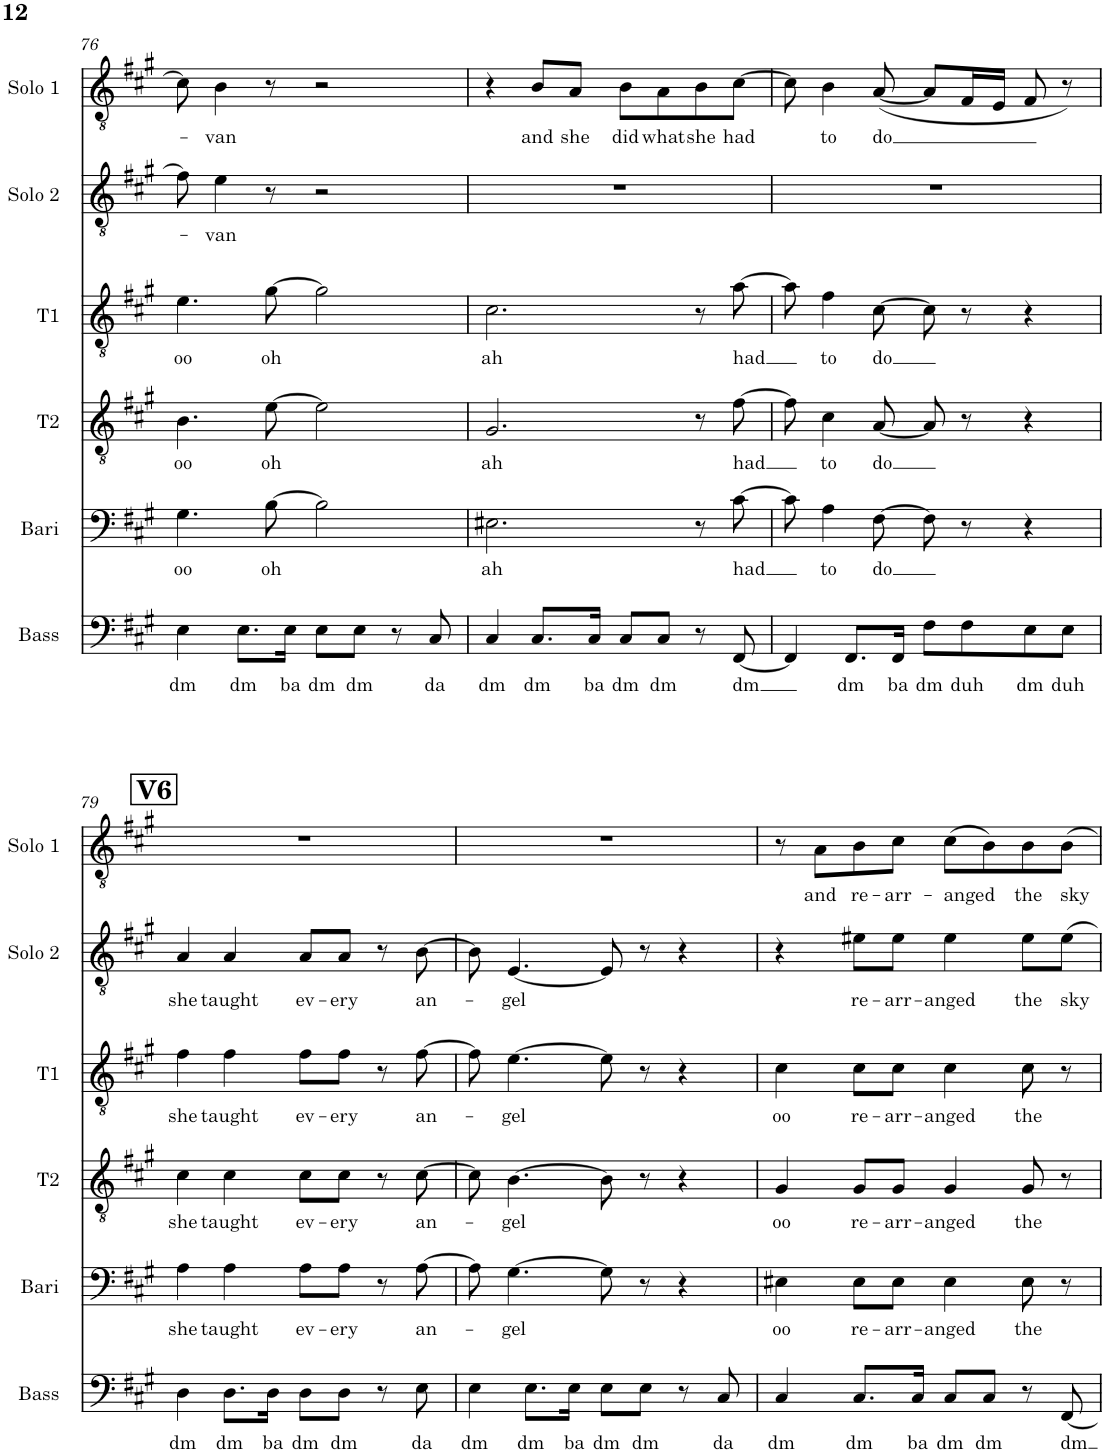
**kern	**text	**kern	**text	**kern	**text	**kern	**text	**kern	**text	**kern	**text
*part6	*part6	*part5	*part5	*part4	*part4	*part3	*part3	*part2	*part2	*part1	*part1
*staff6	*staff6	*staff5	*staff5	*staff4	*staff4	*staff3	*staff3	*staff2	*staff2	*staff1	*staff1
*I"Bass	*	*I"Baritone	*	*I"Tenor 2	*	*I"Tenor 1	*	*I"Solo 2	*	*I"Solo 1	*
*I'Bass	*	*I'Bari	*	*I'T2	*	*I'T1	*	*I'Solo 2	*	*I'Solo 1	*
!!LO:PB:g=z
*clefF4	*	*clefF4	*	*clefGv2	*	*clefGv2	*	*clefGv2	*	*clefGv2	*
*k[f#c#g#]	*	*k[f#c#g#]	*	*k[f#c#g#]	*	*k[f#c#g#]	*	*k[f#c#g#]	*	*k[f#c#g#]	*
*M4/4	*	*M4/4	*	*M4/4	*	*M4/4	*	*M4/4	*	*M4/4	*
=76	=76	=76	=76	=76	=76	=76	=76	=76	=76	=76	=76
!	!LO:LY:b	!	!LO:LY:b	!	!LO:LY:b	!	!LO:LY:b	!	!	!	!
4E\	dm	4.G#\	oo	4.B\	oo	4.e\	oo	8f#\]	.	8c#\]	.
!	!	!	!	!	!	!	!	!	!LO:LY:b	!	!LO:LY:b
.	.	.	.	.	.	.	.	4e\	-van	4B\	-van
!	!LO:LY:b	!	!	!	!	!	!	!	!	!	!
8.E\L	dm	.	.	.	.	.	.	.	.	.	.
!	!	!	!LO:LY:b	!	!LO:LY:b	!	!LO:LY:b	!	!	!	!
.	.	[8B\	oh	[8e\	oh	[8g#\	oh	8r	.	8r	.
!	!LO:LY:b	!	!	!	!	!	!	!	!	!	!
16E\Jk	ba	.	.	.	.	.	.	.	.	.	.
!	!LO:LY:b	!	!	!	!	!	!	!	!	!	!
8E\L	dm	2B\]	.	2e\]	.	2g#\]	.	2r	.	2r	.
!	!LO:LY:b	!	!	!	!	!	!	!	!	!	!
8E\J	dm	.	.	.	.	.	.	.	.	.	.
8r	.	.	.	.	.	.	.	.	.	.	.
!	!LO:LY:b	!	!	!	!	!	!	!	!	!	!
8C#/	da	.	.	.	.	.	.	.	.	.	.
=77	=77	=77	=77	=77	=77	=77	=77	=77	=77	=77	=77
!	!LO:LY:b	!	!LO:LY:b	!	!LO:LY:b	!	!LO:LY:b	!	!	!	!
4C#/	dm	2.E#X\	ah	2.G#/	ah	2.c#\	ah	1r	.	4r	.
!	!LO:LY:b	!	!	!	!	!	!	!	!	!	!LO:LY:b
8.C#/L	dm	.	.	.	.	.	.	.	.	8B/L	and
!	!	!	!	!	!	!	!	!	!	!	!LO:LY:b
.	.	.	.	.	.	.	.	.	.	8A/J	she
!	!LO:LY:b	!	!	!	!	!	!	!	!	!	!
16C#/Jk	ba	.	.	.	.	.	.	.	.	.	.
!	!LO:LY:b	!	!	!	!	!	!	!	!	!	!LO:LY:b
8C#/L	dm	.	.	.	.	.	.	.	.	8B\L	did
!	!LO:LY:b	!	!	!	!	!	!	!	!	!	!LO:LY:b
8C#/J	dm	.	.	.	.	.	.	.	.	8A\	what
!	!	!	!	!	!	!	!	!	!	!	!LO:LY:b
8r	.	8r	.	8r	.	8r	.	.	.	8B\	she
!	!LO:LY:b	!	!LO:LY:b	!	!LO:LY:b	!	!LO:LY:b	!	!	!	!LO:LY:b
[8FF#/	dm	[8c#\	had	[8f#\	had	[8a\	had	.	.	[8c#\J	had
=78	=78	=78	=78	=78	=78	=78	=78	=78	=78	=78	=78
4FF#/]	.	8c#\]	.	8f#\]	.	8a\]	.	1r	.	8c#\]	.
!	!	!	!LO:LY:b	!	!LO:LY:b	!	!LO:LY:b	!	!	!	!LO:LY:b
.	.	4A\	to	4c#\	to	4f#\	to	.	.	4B\	to
!	!LO:LY:b	!	!	!	!	!	!	!	!	!	!
8.FF#/L	dm	.	.	.	.	.	.	.	.	.	.
!	!	!	!LO:LY:b	!	!LO:LY:b	!	!LO:LY:b	!	!	!	!LO:LY:b
.	.	[8F#\	do	[8A/	do	[8c#\	do	.	.	([8A/	do
!	!LO:LY:b	!	!	!	!	!	!	!	!	!	!
16FF#/Jk	ba	.	.	.	.	.	.	.	.	.	.
!	!LO:LY:b	!	!	!	!	!	!	!	!	!	!
8F#\L	dm	8F#\]	.	8A/]	.	8c#\]	.	.	.	8A/L]	.
!	!LO:LY:b	!	!	!	!	!	!	!	!	!	!
8F#\	duh	8r	.	8r	.	8r	.	.	.	16F#/L	.
.	.	.	.	.	.	.	.	.	.	16E/JJ	.
!	!LO:LY:b	!	!	!	!	!	!	!	!	!	!
8E\	dm	4r	.	4r	.	4r	.	.	.	8F#/	.
!	!LO:LY:b	!	!	!	!	!	!	!	!	!	!
8E\J	duh	.	.	.	.	.	.	.	.	8r)	.
!!LO:LB:g=z
!!LO:REH:place=s1:a:B:cj:fs=14:t=V6
=79	=79	=79	=79	=79	=79	=79	=79	=79	=79	=79	=79
!	!LO:LY:b	!	!LO:LY:b	!	!LO:LY:b	!	!LO:LY:b	!	!LO:LY:b	!	!
4D\	dm	4A\	she	4c#\	she	4f#\	she	4A/	she	1r	.
!	!LO:LY:b	!	!LO:LY:b	!	!LO:LY:b	!	!LO:LY:b	!	!LO:LY:b	!	!
8.D\L	dm	4A\	taught	4c#\	taught	4f#\	taught	4A/	taught	.	.
!	!LO:LY:b	!	!	!	!	!	!	!	!	!	!
16D\Jk	ba	.	.	.	.	.	.	.	.	.	.
!	!LO:LY:b	!	!LO:LY:b	!	!LO:LY:b	!	!LO:LY:b	!	!LO:LY:b	!	!
8D\L	dm	8A\L	ev-	8c#\L	ev-	8f#\L	ev-	8A/L	ev-	.	.
!	!LO:LY:b	!	!LO:LY:b	!	!LO:LY:b	!	!LO:LY:b	!	!LO:LY:b	!	!
8D\J	dm	8A\J	-ery	8c#\J	-ery	8f#\J	-ery	8A/J	-ery	.	.
8r	.	8r	.	8r	.	8r	.	8r	.	.	.
!	!LO:LY:b	!	!LO:LY:b	!	!LO:LY:b	!	!LO:LY:b	!	!LO:LY:b	!	!
8E\	da	[8A\	an-	[8c#\	an-	[8f#\	an-	[8B\	an-	.	.
=80	=80	=80	=80	=80	=80	=80	=80	=80	=80	=80	=80
!	!LO:LY:b	!	!	!	!	!	!	!	!	!	!
4E\	dm	8A\]	.	8c#\]	.	8f#\]	.	8B\]	.	1r	.
!	!	!	!LO:LY:b	!	!LO:LY:b	!	!LO:LY:b	!	!LO:LY:b	!	!
.	.	[4.G#\	-gel	[4.B\	-gel	[4.e\	-gel	[4.E/	-gel	.	.
!	!LO:LY:b	!	!	!	!	!	!	!	!	!	!
8.E\L	dm	.	.	.	.	.	.	.	.	.	.
!	!LO:LY:b	!	!	!	!	!	!	!	!	!	!
16E\Jk	ba	.	.	.	.	.	.	.	.	.	.
!	!LO:LY:b	!	!	!	!	!	!	!	!	!	!
8E\L	dm	8G#\]	.	8B\]	.	8e\]	.	8E/]	.	.	.
!	!LO:LY:b	!	!	!	!	!	!	!	!	!	!
8E\J	dm	8r	.	8r	.	8r	.	8r	.	.	.
8r	.	4r	.	4r	.	4r	.	4r	.	.	.
!	!LO:LY:b	!	!	!	!	!	!	!	!	!	!
8C#/	da	.	.	.	.	.	.	.	.	.	.
=81	=81	=81	=81	=81	=81	=81	=81	=81	=81	=81	=81
!	!LO:LY:b	!	!LO:LY:b	!	!LO:LY:b	!	!LO:LY:b	!	!	!	!
4C#/	dm	4E#X\	oo	4G#/	oo	4c#\	oo	4r	.	8r	.
!	!	!	!	!	!	!	!	!	!	!	!LO:LY:b
.	.	.	.	.	.	.	.	.	.	8A\L	and
!	!LO:LY:b	!	!LO:LY:b	!	!LO:LY:b	!	!LO:LY:b	!	!LO:LY:b	!	!LO:LY:b
8.C#/L	dm	8E#\L	re-	8G#/L	re-	8c#\L	re-	8e#X\L	re-	8B\	re-
!	!	!	!LO:LY:b	!	!LO:LY:b	!	!LO:LY:b	!	!LO:LY:b	!	!LO:LY:b
.	.	8E#\J	-arr-	8G#/J	-arr-	8c#\J	-arr-	8e#\J	-arr-	8c#\J	-arr-
!	!LO:LY:b	!	!	!	!	!	!	!	!	!	!
16C#/Jk	ba	.	.	.	.	.	.	.	.	.	.
!	!LO:LY:b	!	!LO:LY:b	!	!LO:LY:b	!	!LO:LY:b	!	!LO:LY:b	!	!LO:LY:b
8C#/L	dm	4E#\	-anged	4G#/	-anged	4c#\	-anged	4e#\	-anged	(8c#\L	-anged
!	!LO:LY:b	!	!	!	!	!	!	!	!	!	!
8C#/J	dm	.	.	.	.	.	.	.	.	8B\)	.
!	!	!	!LO:LY:b	!	!LO:LY:b	!	!LO:LY:b	!	!LO:LY:b	!	!LO:LY:b
8r	.	8E#\	the	8G#/	the	8c#\	the	8e#\L	the	8B\	the
!	!LO:LY:b	!	!	!	!	!	!	!	!LO:LY:b	!	!LO:LY:b
[8FF#/	dm	8r	.	8r	.	8r	.	8e#\J	sky	8B\J	sky
=	=	=	=	=	=	=	=	=	=	=	=
*-	*-	*-	*-	*-	*-	*-	*-	*-	*-	*-	*-
